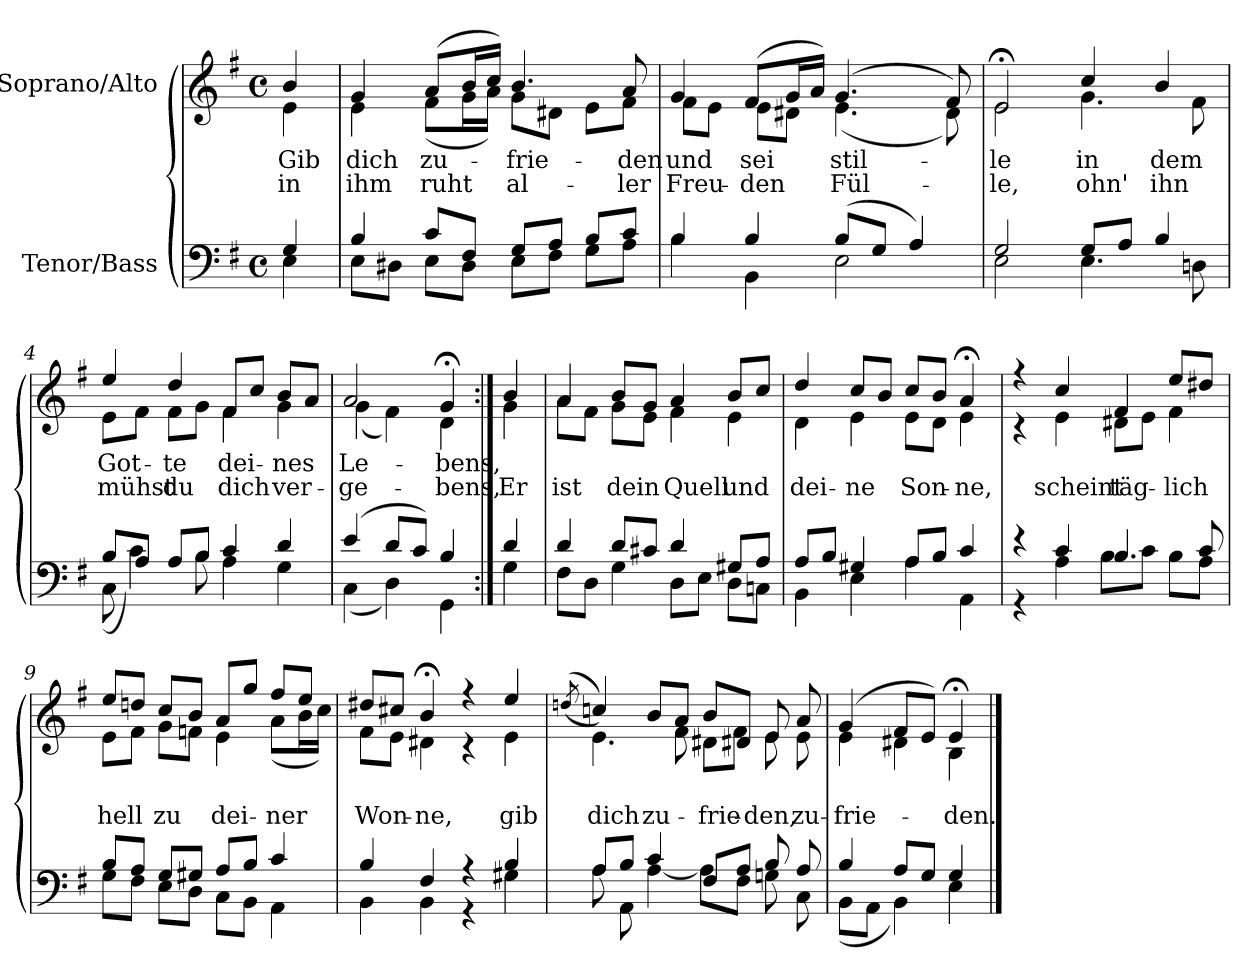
**kern	**kern	**text	**text
*part2	*part1	*part1	*part1
*staff2	*staff1	*staff1	*staff1
*I"Tenor/Bass	*I"Soprano/Alto	*	*
*clefF4	*clefG2	*	*
*k[f#]	*k[f#]	*	*
*M4/4	*M4/4	*	*
*met(c)	*met(c)	*	*
=	=	=	=
*^	*	*	*
!	!	!	!LO:LY:b	!LO:LY:b
*	*	*^	*	*
4G/	4E\	4b/	4e\	Gib	in
=1	=1	=1	=1	=1	=1
!	!	!	!	!LO:LY:b	!LO:LY:b
4B/	8E\L	4g/	4e\	dich	ihm
.	8D#X\J	.	.	.	.
!	!	!	!	!LO:LY:b	!LO:LY:b
8c/L	8E\L	(8a/L	(8f#\L	zu-	ruht
8F#/J	8D#\J	16b/L	16g\L	.	.
.	.	16cc/JJ)	16a\JJ)	.	.
!	!	!	!	!LO:LY:b	!LO:LY:b
8G/L	8E\L	4.b/	8g\L	-frie-	al-
8A/J	8F#\J	.	8d#X\J	.	.
8B/L	8G\L	.	8e\L	.	.
!	!	!	!	!LO:LY:b	!LO:LY:b
8c/J	8A\J	8a/	8f#\J	-den	-ler
=2	=2	=2	=2	=2	=2
!	!	!	!	!LO:LY:b	!LO:LY:b
4B/	4B\	4g/	8f#\L	und	Freu-
.	.	.	8e\J	.	.
!	!	!	!	!LO:LY:b	!LO:LY:b
4B/	4BB\	(8f#/L	8e\L	sei	-den
.	.	16g/L	8d#X\J	.	.
.	.	16a/JJ)	.	.	.
!	!	!	!	!LO:LY:b	!LO:LY:b
(8B/L	2E\	(4.g/	(4.e\	stil-	Fül-
8G/J	.	.	.	.	.
4A/)	.	.	.	.	.
.	.	8f#/)	8d#\)	.	.
=3	=3	=3	=3	=3	=3
!	!	!	!	!LO:LY:b	!LO:LY:b
2G/	2E\	2e;</	2e\	-le	-le,
!	!	!	!	!LO:LY:b	!LO:LY:b
8G/L	4.E\	4cc/	4.g\	in	ohn'
8A/J	.	.	.	.	.
!	!	!	!	!LO:LY:b	!LO:LY:b
4B/	.	4b/	.	dem	ihn
.	8Dn\	.	8f#\	.	.
=4	=4	=4	=4	=4	=4
!	!	!	!	!LO:LY:b	!LO:LY:b
8B/L	(8C\	4ee/	8e\L	Got-	mühst
8A/J	4c\)	.	8f#\J	.	.
!	!	!	!	!LO:LY:b	!LO:LY:b
8A/L	.	4dd/	8f#\L	-te	du
8B/J	8B\	.	8g\J	.	.
!	!	!	!	!LO:LY:b	!LO:LY:b
4c/	4A\	8f#/L	4f#\	dei-	dich
.	.	8cc/J	.	.	.
!	!	!	!	!LO:LY:b	!LO:LY:b
4d/	4G\	8b/L	4g\	-nes	ver-
.	.	8a/J	.	.	.
!!LO:LB:g=z	!!
=5	=5	=5	=5	=5	=5
!	!	!	!	!LO:LY:b	!LO:LY:b
(4e/	(4C\	2a/	(4g\	Le-	-ge-
8d/L	4D\)	.	4f#\)	.	.
8c/J)	.	.	.	.	.
!	!	!	!	!LO:LY:b	!LO:LY:b
4B/	4GG\	4g;</	4d\	-bens,	-bens,
=5X1:|!	=5X1:|!	=5X1:|!	=5X1:|!	=5X1:|!	=5X1:|!
!	!	!	!	!	!LO:LY:b
4d/	4G\	4b/	4g\	.	Er
=6	=6	=6	=6	=6	=6
!	!	!	!	!	!LO:LY:b
4d/	8F#\L	4a/	8a\L	.	ist
.	8D\J	.	8f#\J	.	.
!	!	!	!	!	!LO:LY:b
8d/L	4G\	8b/L	8g\L	.	dein
8c#X/J	.	8g/J	8e\J	.	.
!	!	!	!	!	!LO:LY:b
4d/	8D\L	4a/	4f#\	.	Quell
.	8E\J	.	.	.	.
!	!	!	!	!	!LO:LY:b
8G#X/L	8D\L	8b/L	4e\	.	und
8A/J	8Cn\J	8cc/J	.	.	.
=7	=7	=7	=7	=7	=7
!	!	!	!	!	!LO:LY:b
8A/L	4BB\	4dd/	4d\	.	dei-
8B/J	.	.	.	.	.
!	!	!	!	!	!LO:LY:b
4G#X/	4E\	8cc/L	4e\	.	-ne
.	.	8b/J	.	.	.
!	!	!	!	!	!LO:LY:b
8A/L	4A\	8cc/L	8e\L	.	Son-
8B/J	.	8b/J	8d\J	.	.
!	!	!	!	!	!LO:LY:b
4c/	4AA\	4a;</	4e\	.	-ne,
=8	=8	=8	=8	=8	=8
4r	4r	4r	4r	.	.
!	!	!	!	!	!LO:LY:b
4c/	4A\	4cc/	4e\	.	scheint
!	!	!	!	!	!LO:LY:b
4.B/	8B\L	4f#/	8d#X\L	.	täg-
.	8c\J	.	8e\J	.	.
!	!	!	!	!	!LO:LY:b
.	8B\L	8ee/L	4f#\	.	-lich
8c/	8A\J	8dd#X/J	.	.	.
!!LO:LB:g=z	!!
=9	=9	=9	=9	=9	=9
!	!	!	!	!	!LO:LY:b
8B/L	8G\L	8ee/L	8e\L	.	hell
8A/J	8F#\J	8ddn/J	8f#\J	.	.
!	!	!	!	!	!LO:LY:b
8G/L	8E\L	8cc/L	8g\L	.	zu
8G#X/J	8D\J	8b/J	8fn\J	.	.
!	!	!	!	!	!LO:LY:b
8A/L	8C\L	8a/L	4e\	.	dei-
8B/J	8BB\J	8gg/J	.	.	.
!	!	!	!	!	!LO:LY:b
4c/	4AA\	8ff#/L	(8a\L	.	-ner
.	.	8ee/J	16b\L	.	.
.	.	.	16cc\JJ)	.	.
=10	=10	=10	=10	=10	=10
!	!	!	!	!	!LO:LY:b
4B/	4BB\	8dd#X/L	8f#\L	.	Won-
.	.	8cc#X/J	8e\J	.	.
!	!	!	!	!	!LO:LY:b
4F#/	4BB\	4b;</	4d#X\	.	-ne,
4r	4r	4r	4r	.	.
!	!	!	!	!	!LO:LY:b
4B/	4G#X\	4ee/	4e\	.	gib
=11	=11	=11	=11	=11	=11
.	.	((>8qddn/	.	.	.
!	!	!	!	!	!LO:LY:b
8A/L	8A\	4ccn/))	4.e\	.	dich
8B/J	8AA\	.	.	.	.
!	!	!	!	!	!LO:LY:b
4c/	[4A\	8b/L	.	.	zu-
.	.	8a/J	8f#\	.	.
!	!	!	!	!	!LO:LY:b
8F#/L	8A\L]	8b/L	8d#X\L	.	-frie-
8A/J	8F#\J	8d#X/J	8f#\J	.	.
!	!	!	!	!	!LO:LY:b
8B/	8Gn\	8e/	8e\	.	-den,
!	!	!	!	!	!LO:LY:b
8A/	8C\	8a/	8e\	.	zu-
=12	=12	=12	=12	=12	=12
!	!	!	!	!	!LO:LY:b
4B/	(8BB\L	(4g/	4e\	.	-frie-
.	8AA\J	.	.	.	.
8A/L	4BB\)	8f#/L	4d#X\	.	.
8G/J	.	8e/J)	.	.	.
!	!	!	!	!	!LO:LY:b
4G/	4E\	4e;</	4B\	.	-den.
*v	*v	*	*	*	*
*	*v	*v	*	*
==	==	==	==
*-	*-	*-	*-
